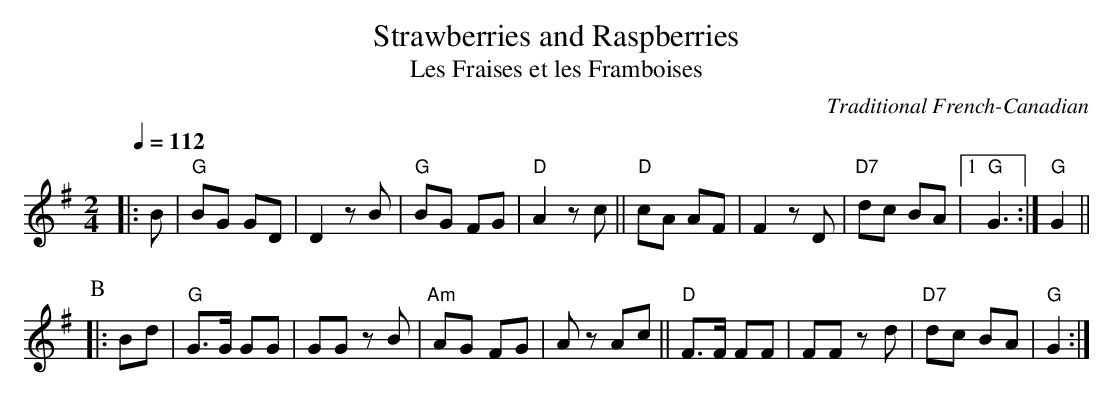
X:1
T:Strawberries and Raspberries
T:Les Fraises et les Framboises
C:Traditional French-Canadian
Q:1/4=112
M:2/4
L:1/8
K:G
|: B | "G"BG GD | D2 zB | "G"BG FG | "D"A2 zc ||\
"D"cA AF | F2 zD | "D7"dc BA |1 "G"G3 :| "G"G2 ||
P:B
|: Bd | "G"G>G GG | GG zB | "Am"AG FG | Az Ac ||\
"D"F>F FF | FF zd | "D7"dc BA | "G"G2 :|
